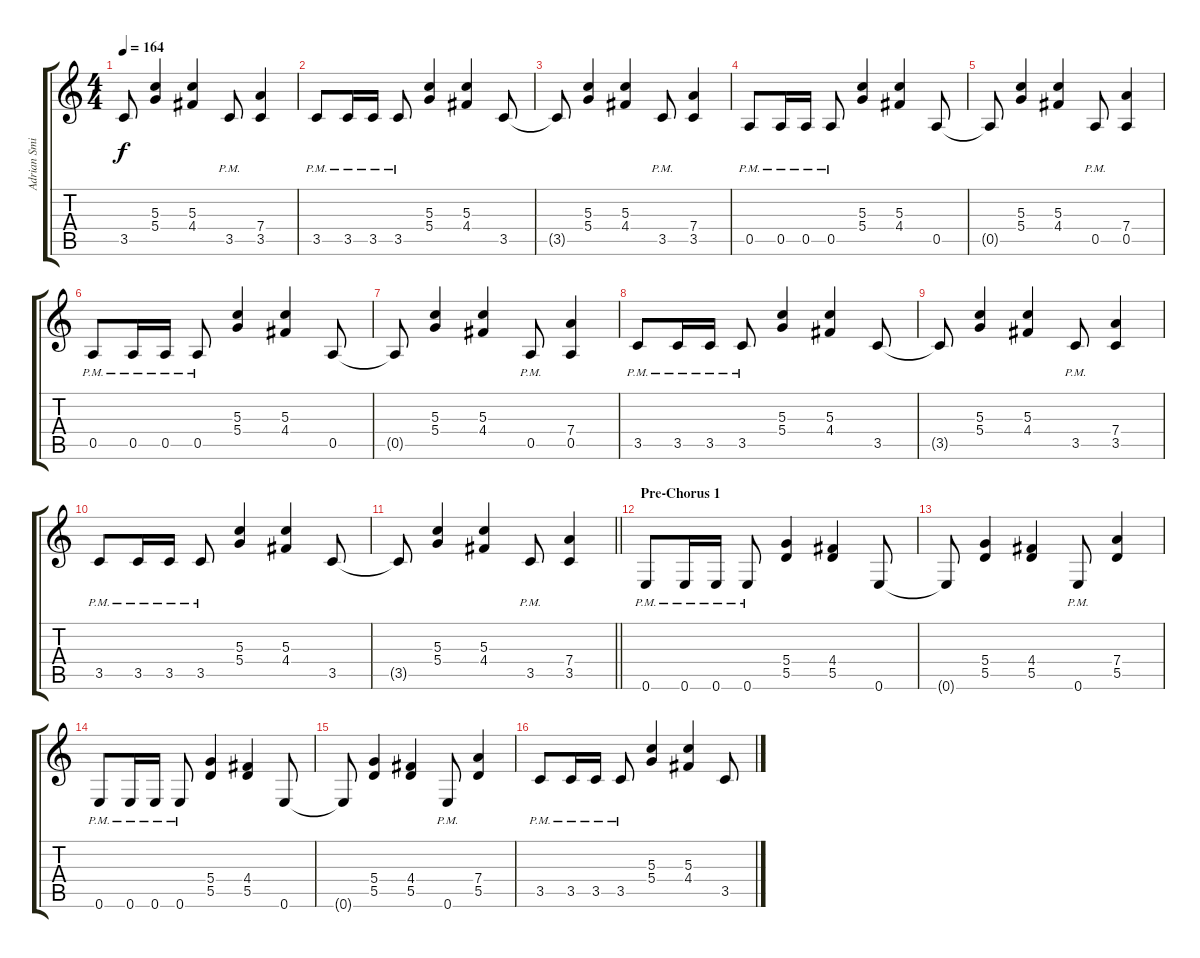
\track ("Adrian Smith" "Adrian Smi") {instrument overdrivenguitar}
\staff {score tabs}
\tuning (E4 B3 G3 D3 A2 E2) {hide}
\ts (4 4)
\tempo 164
\clef g2
\ks c
3.5{t}.8{dy f} (5.3 5.4).4 (5.3 4.4).4 3.5{pm}.8 (7.4 3.5).4 |
3.5{pm}.8 3.5{pm}.16 3.5{pm}.16 3.5{pm}.8 (5.3 5.4).4 (5.3 4.4).4 3.5.8 |
3.5{t}.8 (5.3 5.4).4 (5.3 4.4).4 3.5{pm}.8 (7.4 3.5).4 |
0.5{pm}.8 0.5{pm}.16 0.5{pm}.16 0.5{pm}.8 (5.3 5.4).4 (5.3 4.4).4 0.5.8 |
0.5{t}.8 (5.3 5.4).4 (5.3 4.4).4 0.5{pm}.8 (7.4 0.5).4 |
0.5{pm}.8 0.5{pm}.16 0.5{pm}.16 0.5{pm}.8 (5.3 5.4).4 (5.3 4.4).4 0.5.8 |
0.5{t}.8 (5.3 5.4).4 (5.3 4.4).4 0.5{pm}.8 (7.4 0.5).4 |
3.5{pm}.8 3.5{pm}.16 3.5{pm}.16 3.5{pm}.8 (5.3 5.4).4 (5.3 4.4).4 3.5.8 |
3.5{t}.8 (5.3 5.4).4 (5.3 4.4).4 3.5{pm}.8 (7.4 3.5).4 |
3.5{pm}.8 3.5{pm}.16 3.5{pm}.16 3.5{pm}.8 (5.3 5.4).4 (5.3 4.4).4 3.5.8 |
\barLineRight lightlight
3.5{t}.8 (5.3 5.4).4 (5.3 4.4).4 3.5{pm}.8 (7.4 3.5).4 |
\section ("" "Pre-Chorus 1")
0.6{pm}.8 0.6{pm}.16 0.6{pm}.16 0.6{pm}.8 (5.4 5.5).4 (4.4 5.5).4 0.6.8 |
0.6{t}.8 (5.4 5.5).4 (4.4 5.5).4 0.6{pm}.8 (7.4 5.5).4 |
0.6{pm}.8 0.6{pm}.16 0.6{pm}.16 0.6{pm}.8 (5.4 5.5).4 (4.4 5.5).4 0.6.8 |
0.6{t}.8 (5.4 5.5).4 (4.4 5.5).4 0.6{pm}.8 (7.4 5.5).4 |
3.5{pm}.8 3.5{pm}.16 3.5{pm}.16 3.5{pm}.8 (5.3 5.4).4 (5.3 4.4).4 3.5.8
